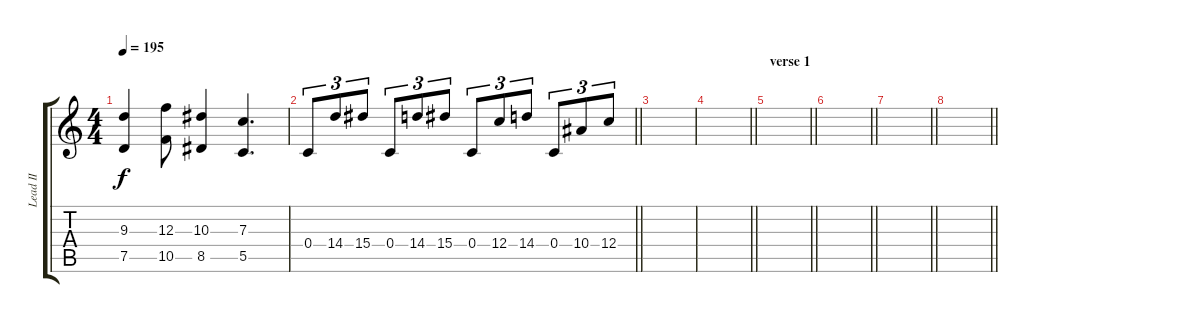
\track ("Lead II" "Lead II") {instrument distortionguitar}
\staff {score tabs}
\tuning (D4 A3 F3 C3 G2 C2) {hide}
\ts (4 4)
\tempo 195
\clef g2
\ks c
(9.3 7.5).4{dy f} (12.3 10.5).8 (10.3 8.5).4 (7.3 5.5).4{d} |
\barLineRight lightlight
0.4.8{tu (3 2)} 14.4.8{tu (3 2)} 15.4.8{tu (3 2)} 0.4.8{tu (3 2)} 14.4.8{tu (3 2)} 15.4.8{tu (3 2)} 0.4.8{tu (3 2)} 12.4.8{tu (3 2)} 14.4.8{tu (3 2)} 0.4.8{tu (3 2)} 10.4.8{tu (3 2)} 12.4.8{tu (3 2)} |
|
\barLineRight lightlight
|
\section ("" "verse 1")
\barLineRight lightlight
|
\barLineRight lightlight
|
\barLineRight lightlight
|
\barLineRight lightlight
